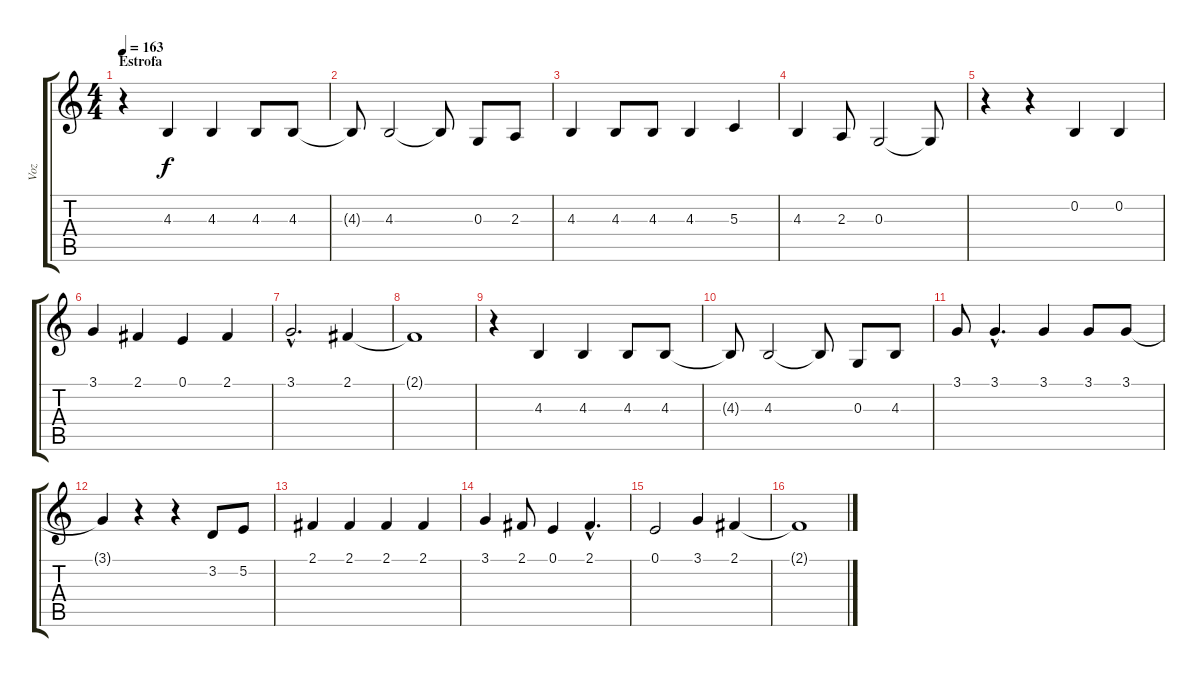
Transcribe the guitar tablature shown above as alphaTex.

\track ("Voz" "Voz") {instrument bassoon}
\staff {score tabs}
\tuning (E4 B3 G3 D3 A2 E2) {hide}
\ts (4 4)
\section ("" "Estrofa")
\tempo 163
\clef g2
\ks c
r.4{dy f} 4.3.4 4.3.4 4.3.8 4.3.8 |
4.3{t}.8 4.3.2 4.3{t}.8 0.3.8 2.3.8 |
4.3.4 4.3.8 4.3.8 4.3.4 5.3.4 |
4.3.4 2.3.8 0.3.2 0.3{t}.8 |
r.4 r.4 0.2.4 0.2.4 |
3.1.4 2.1.4 0.1.4 2.1.4 |
3.1{hac}.2{d} 2.1.4 |
2.1{t}.1 |
r.4 4.3.4 4.3.4 4.3.8 4.3.8 |
4.3{t}.8 4.3.2 4.3{t}.8 0.3.8 4.3.8 |
3.1.8 3.1{hac}.4{d} 3.1.4 3.1.8 3.1.8 |
3.1{t}.4 r.4 r.4 3.2.8 5.2.8 |
2.1.4 2.1.4 2.1.4 2.1.4 |
3.1.4 2.1.8 0.1.4 2.1{hac}.4{d} |
0.1.2 3.1.4 2.1.4 |
2.1{t}.1
